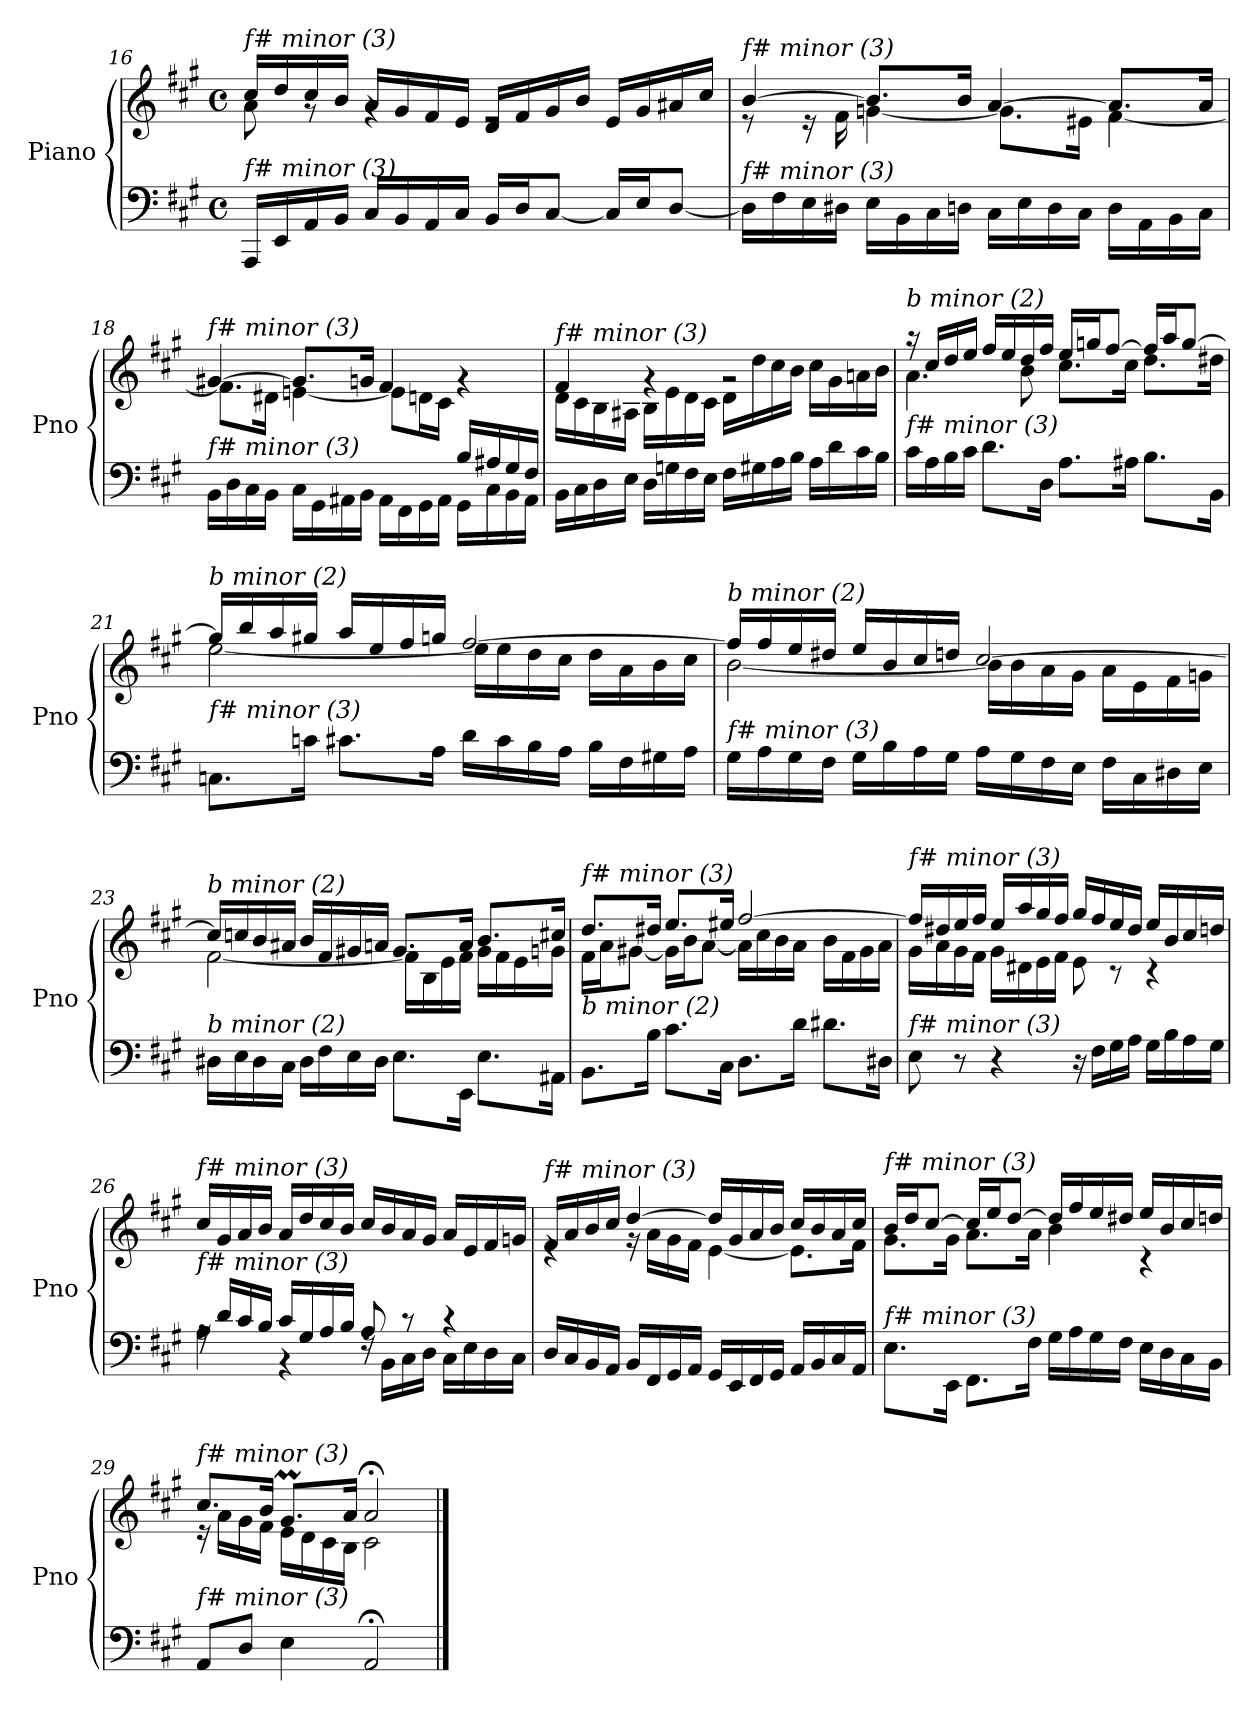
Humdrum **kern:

**kern	**kern
*part1	*part1
*staff2	*staff1
*I"Piano	*
*I'Pno	*
*clefF4	*clefG2
*k[f#c#g#]	*k[f#c#g#]
*M4/4	*M4/4
*met(c)	*met(c)
=16	=16
*	*^
!	!LO:TX:i:t=f# minor (3)	!
!LO:TX:i:t=f# minor (3)	!	!
16AAA/LL	16cc#/LL	8a\
16EE/	16dd/	.
16AA/	16cc#/	8rg
16BB/JJ	16b/JJ	.
16C#/LL	16a/LL	4rg
16BB/	16g#/	.
16AA/	16f#/	.
16C#/JJ	16e/JJ	.
16BB/LL	16d/LL	2re
16D/J	16f#/	.
[8C#/J	16g#/	.
.	16b/JJ	.
16C#/LL]	16e/LL	.
16E/J	16g#/	.
[8D/J	16a#X/	.
.	16cc#/JJ	.
=17	=17	=17
!	!LO:TX:i:t=f# minor (3)	!
!LO:TX:i:t=f# minor (3)	!	!
16D\LL]	[4b/	8r
16F#\	.	.
16E\	.	16r
16D#X\JJ	.	16f#\
16E\LL	8.b/L]	[4gn\
16BB\	.	.
16C#\	.	.
16Dn\JJ	16b/Jk	.
16C#\LL	[4a/	8.g\L]
16E\	.	.
16D\	.	.
16C#\JJ	.	16e#X\Jk
16D\LL	8.a/L]	[4f#\
16AA\	.	.
16BB\	.	.
16C#\JJ	16a/Jk	.
!!LO:LB:g=z	!!
=18	=18	=18
*^	*	*
!	!	!LO:TX:i:t=f# minor (3)	!
!LO:TX:i:t=f# minor (3)	!	!	!
2.ryy	16BB\LL	[4g#X/	8.f#\L]
.	16D\	.	.
.	16C#\	.	.
.	16BB\JJ	.	16d#X\Jk
.	16C#\LL	8.g#/L]	[4en\
.	16GG#\	.	.
.	16AA#X\	.	.
.	16BB\JJ	16gn/Jk	.
.	16AA#\LL	4f#/	8e\L]
.	16FF#\	.	.
.	16GG#\	.	16dn\L
.	16AA#\JJ	.	16c#\JJ
16B/LL	16GG#\LL	4rg	4ryy
16A#X/	16C#\	.	.
16G#/	16BB\	.	.
16F#/JJ	16AA#\JJ	.	.
=19	=19	=19	=19
!	!	!LO:TX:i:t=f# minor (3)	!
!LO:TX:i:t=f# minor (3)	!	!	!
*v	*v	*	*
16BB\LL	4f#/	16d\LL
16C#\	.	16c#\
16D\	.	16B\
16E\JJ	.	16A#X\JJ
16D\LL	4rg	16B\LL
16Gn\	.	16e\
16F#\	.	16d\
16E\JJ	.	16c#\JJ
16F#\LL	2rg	16d\LL
16G#X\	.	16dd\
16A\	.	16cc#\
16B\JJ	.	16b\JJ
16A\LL	.	16cc#\LL
16d\	.	16g#\
16c#\	.	16an\
16B\JJ	.	16b\JJ
=20	=20	=20
!	!LO:TX:i:t=b minor (2)	!
!LO:TX:i:t=f# minor (3)	!	!
16c#\LL	16r	4.a\
16A\	16cc#/LL	.
16B\	16dd/	.
16c#\JJ	16ee/JJ	.
8.d\L	16ff#/LL	.
.	16ee/	.
.	16dd/	8b\
16D\Jk	16ff#/JJ	.
8.A\L	16ee/LL	8.cc#\L
.	16ggn/J	.
.	[8ff#/J	.
16A#X\Jk	.	16cc#\Jk
8.B\L	16ff#/LL]	8.dd\L
.	16aa/J	.
.	[8gg/J	.
16BB\Jk	.	16dd#X\Jk
!!LO:LB:g=z	!!
=21	=21	=21
!	!LO:TX:i:t=b minor (2)	!
!LO:TX:i:t=f# minor (3)	!	!
8.Cn\L	16gg/LL]	[2ee\
.	16bb/	.
.	16aa/	.
16cn\Jk	16gg#X/JJ	.
8.c#X\L	16aa/LL	.
.	16ee/	.
.	16ff#/	.
16A\Jk	16ggn/JJ	.
16d\LL	[2ff#/	16ee\LL]
16c#\	.	16ee\
16B\	.	16dd\
16A\JJ	.	16cc#\JJ
16B\LL	.	16dd\LL
16F#\	.	16a\
16G#X\	.	16b\
16A\JJ	.	16cc#\JJ
=22	=22	=22
!	!LO:TX:i:t=b minor (2)	!
!LO:TX:i:t=f# minor (3)	!	!
16G#\LL	16ff#/LL]	[2b\
16A\	16ff#/	.
16G#\	16ee/	.
16F#\JJ	16dd#X/JJ	.
16G#\LL	16ee/LL	.
16B\	16b/	.
16A\	16cc#/	.
16G#\JJ	16ddn/JJ	.
16A\LL	[2cc#/	16b\LL]
16G#\	.	16b\
16F#\	.	16a\
16E\JJ	.	16g#\JJ
16F#\LL	.	16a\LL
16C#\	.	16e\
16D#X\	.	16f#\
16E\JJ	.	16gn\JJ
!!LO:LB:g=z	!!
=23	=23	=23
!	!LO:TX:i:t=b minor (2)	!
!LO:TX:i:t=b minor (2)	!	!
16D#X\LL	16cc#/LL]	[2f#\
16E\	16ccn/	.
16D#\	16b/	.
16C#\JJ	16a#X/JJ	.
16D#\LL	16b/LL	.
16F#\	16f#/	.
16E\	16g#X/	.
16D#\JJ	16an/JJ	.
8.E\L	8.g#/L	16f#\LL]
.	.	16B\
.	.	16e\
16EE\Jk	16a/Jk	16f#\JJ
8.E\L	8.b/L	16g#\LL
.	.	16f#\
.	.	16e\
16AA#X\Jk	16cc#X/Jk	16gn\JJ
=24	=24	=24
!	!LO:TX:i:t=f# minor (3)	!
!LO:TX:i:t=b minor (2)	!	!
8.BB\L	8.dd/L	16f#\LL
.	.	16a\J
.	.	[8g#X\J
16B\Jk	16dd#X/Jk	.
8.c#\L	8.ee/L	16g#\LL]
.	.	16b\J
.	.	[8a\J
16C#\Jk	16ee#X/Jk	.
8.D\L	[2ff#/	16a\LL]
.	.	16cc#\
.	.	16b\
16d\Jk	.	16a\JJ
8.d#X\L	.	16b\LL
.	.	16f#\
.	.	16g#\
16D#X\Jk	.	16a\JJ
!!LO:LB:g=z	!!
=25	=25	=25
!	!LO:TX:i:t=f# minor (3)	!
!LO:TX:i:t=f# minor (3)	!	!
8E\	16ff#/LL]	16g#\LL
.	16dd#X/	16a\
8r	16ee/	16g#\
.	16ff#/JJ	16f#\JJ
4r	16ee/LL	16g#\LL
.	16aa/	16d#X\
.	16gg#/	16e\
.	16ff#/JJ	16f#\JJ
16r	16gg#/LL	8e\
16F#\LL	16ff#/	.
16G#\	16ee/	8r
16A\JJ	16dd#/JJ	.
16G#\LL	16ee/LL	4r
16B\	16b/	.
16A\	16cc#/	.
16G#\JJ	16ddn/JJ	.
*	*v	*v
=26	=26
*^	*
!	!	!LO:TX:i:t=f# minor (3)
!LO:TX:i:t=f# minor (3)	!	!
16rA	4A\	16cc#/LL
16d/LL	.	16g#/
16c#/	.	16a/
16B/JJ	.	16b/JJ
16c#/LL	4r	16a/LL
16G#/	.	16dd/
16A/	.	16cc#/
16B/JJ	.	16b/JJ
8A/	16rF	16cc#/LL
.	16BB\LL	16b/
8r	16C#\	16a/
.	16D\JJ	16g#/JJ
4r	16C#\LL	16a/LL
.	16E\	16e/
.	16D\	16f#/
.	16C#\JJ	16gn/JJ
!!LO:LB:g=z
=27	=27	=27
*	*	*^
!	!	!LO:TX:i:t=f# minor (3)	!
!LO:TX:i:t=f# minor (3)	!	!	!
*v	*v	*	*
16D/LL	16f#/LL	4re
16C#/	16a/	.
16BB/	16b/	.
16AA/JJ	16cc#/JJ	.
16BB/LL	[4dd/	16rg
16FF#/	.	16a\LL
16GG#/	.	16g#\
16AA/JJ	.	16f#\JJ
16GG#/LL	16dd/LL]	[4e\
16EE/	16g#/	.
16FF#/	16a/	.
16GG#/JJ	16b/JJ	.
16AA/LL	16cc#/LL	8.e\L]
16BB/	16b/	.
16C#/	16a/	.
16AA/JJ	16cc#/JJ	16f#\Jk
=28	=28	=28
!	!LO:TX:i:t=f# minor (3)	!
!LO:TX:i:t=f# minor (3)	!	!
8.E\L	16b/LL	8.g#\L
.	16dd/J	.
.	[8cc#/J	.
16EE\Jk	.	16g#\Jk
8.FF#\L	16cc#/LL]	8.a\L
.	16ee/J	.
.	[8dd/J	.
16F#\Jk	.	16a\Jk
16G#\LL	16dd/LL]	4b\
16A\	16ff#/	.
16G#\	16ee/	.
16F#\JJ	16dd#X/JJ	.
16E\LL	16ee/LL	4r
16D\	16b/	.
16C#\	16cc#/	.
16BB\JJ	16ddn/JJ	.
=29	=29	=29
!	!LO:TX:i:t=f# minor (3)	!
!LO:TX:i:t=f# minor (3)	!	!
8AA/L	8.cc#/L	16r
.	.	16a\LL
8D/J	.	16g#\
.	16b/Jk	16f#\JJ
4E\	8.g#m/L	16e\LL
.	.	16d\
.	.	16c#\
.	16a/Jk	16B\JJ
2AA;/	2a;</	2c#\
*	*v	*v
==	==
*-	*-
